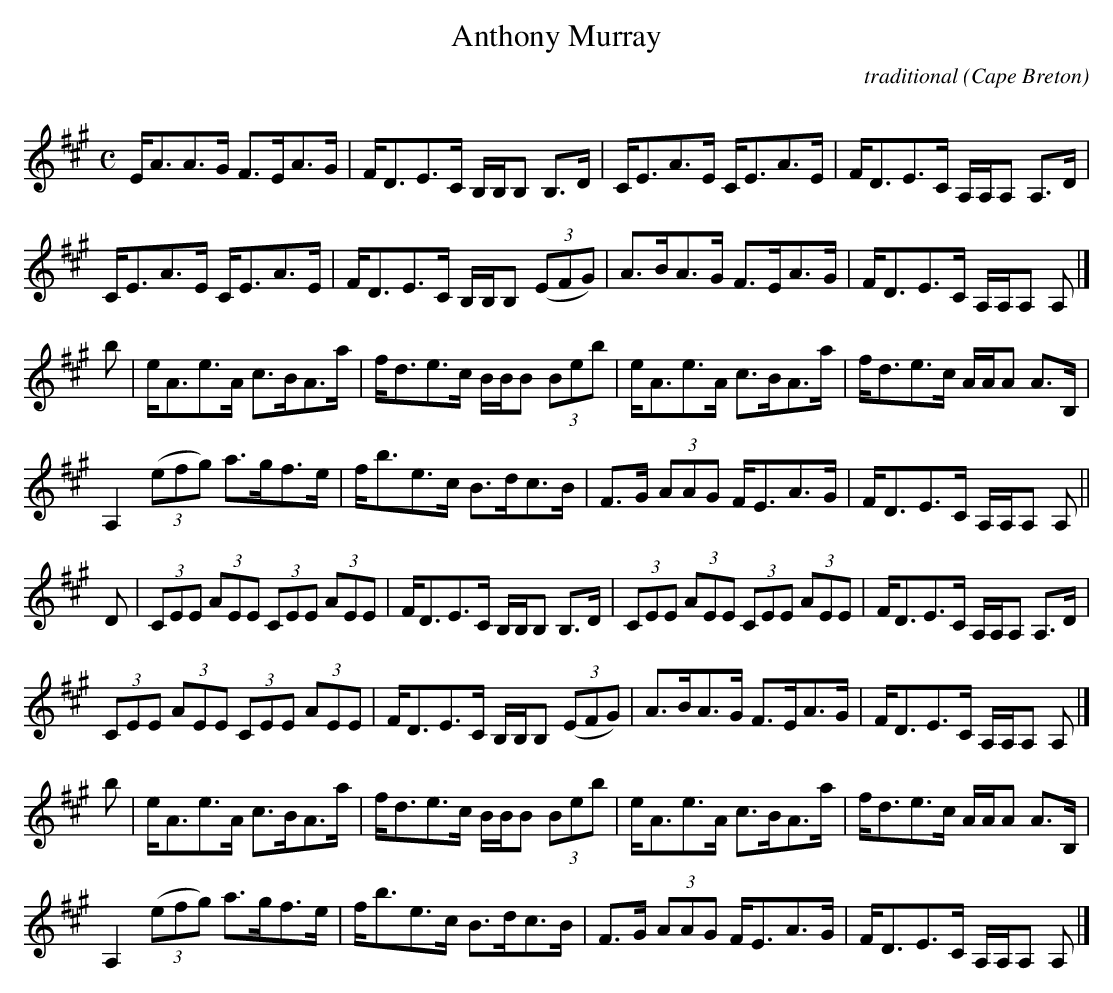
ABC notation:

X:1
T:Anthony Murray
C:traditional
O:Cape Breton
Q:288
L:1/8
M:C
K:A
E<AA>G F>EA>G|F<DE>C B,/B,/B, B,>D|C<EA>E C<EA>E|F<DE>C A,/A,/A, A,>D|
C<EA>E C<EA>E|F<DE>C B,/B,/B, (3(EFG)|A>BA>G F>EA>G|F<DE>C A,/A,/A, A,|]
b|e<Ae>A c>BA>a|f<de>c B/B/B (3Beb|e<Ae>A c>BA>a|f<de>c A/A/A A>B,|
A,2 (3(efg) a>gf>e|f<be>c B>dc>B|F>G (3AAG F<EA>G|F<DE>C A,/A,/A, A,||
D|(3CEE (3AEE (3CEE (3AEE|F<DE>C B,/B,/B, B,>D|(3CEE (3AEE (3CEE (3AEE|F<DE>C A,/A,/A, A,>D|
(3CEE (3AEE (3CEE (3AEE|F<DE>C B,/B,/B,  (3(EFG)|A>BA>G F>EA>G|F<DE>C A,/A,/A, A,|]
b|e<Ae>A c>BA>a|f<de>c B/B/B (3Beb|e<Ae>A c>BA>a|f<de>c A/A/A A>B,|
A,2 (3(efg) a>gf>e|f<be>c B>dc>B|F>G (3AAG F<EA>G|F<DE>C A,/A,/A, A,|]
